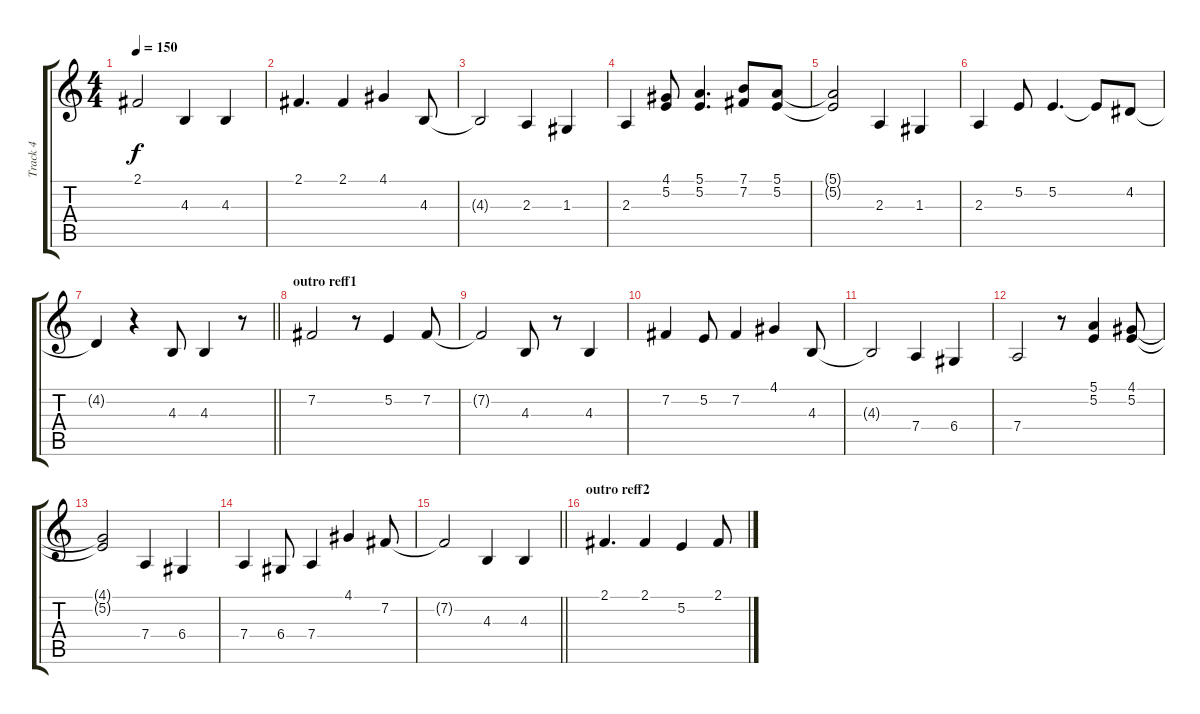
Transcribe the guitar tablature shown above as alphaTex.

\track ("Track 4" "Track 4") {instrument lead2sawtooth}
\staff {score tabs}
\tuning (E4 B3 G3 D3 A2 E2) {hide}
\ts (4 4)
\tempo 150
\clef g2
\ks c
2.1{t}.2{dy f} 4.3.4 4.3.4 |
2.1.4{d} 2.1.4 4.1.4 4.3.8 |
4.3{t}.2 2.3.4 1.3.4 |
2.3.4 (4.1 5.2).8 (5.1 5.2).4{d} (7.1 7.2).8 (5.1 5.2).8 |
(5.1{t} 5.2{t}).2 2.3.4 1.3.4 |
2.3.4 5.2.8 5.2.4{d} 5.2{t}.8 4.2.8 |
\barLineRight lightlight
4.2{t}.4 r.4 4.3.8 4.3.4 r.8 |
\section ("" "outro reff1")
7.2.2 r.8 5.2.4 7.2.8 |
7.2{t}.2 4.3.8 r.8 4.3.4 |
7.2.4 5.2.8 7.2.4 4.1.4 4.3.8 |
4.3{t}.2 7.4.4 6.4.4 |
7.4.2 r.8 (5.1 5.2).4 (4.1 5.2).8 |
(4.1{t} 5.2{t}).2 7.4.4 6.4.4 |
7.4.4 6.4.8 7.4.4 4.1.4 7.2.8 |
\barLineRight lightlight
7.2{t}.2 4.3.4 4.3.4 |
\section ("" "outro reff2")
2.1.4{d} 2.1.4 5.2.4 2.1.8
